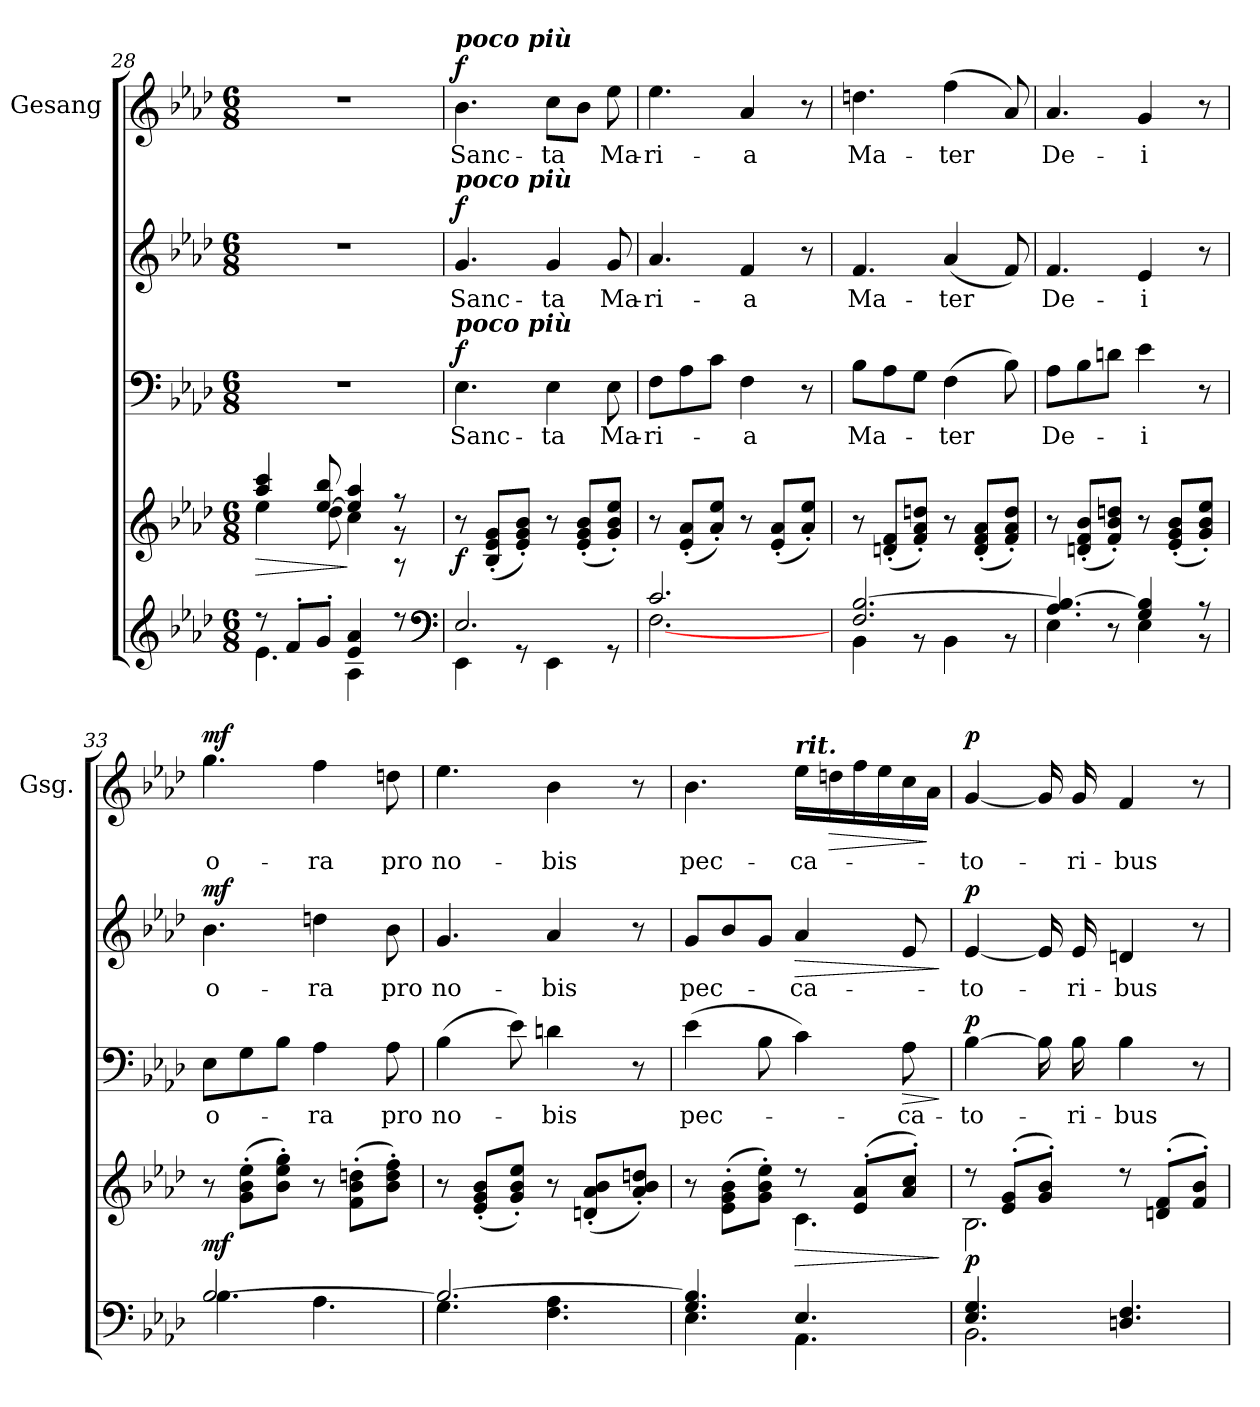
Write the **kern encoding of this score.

**kern	**kern	**dynam	**kern	**text	**dynam	**kern	**text	**dynam	**kern	**text	**dynam
*part4	*part4	*part4	*part3	*part3	*part3	*part2	*part2	*part2	*part1	*part1	*part1
*staff5	*staff4	*staff4/5	*staff3	*staff3	*staff3	*staff2	*staff2	*staff2	*staff1	*staff1	*staff1
*	*	*	*	*	*	*	*	*	*I"Gesang	*	*
*	*	*	*	*	*	*	*	*	*I'Gsg.	*	*
!!LO:LB:g=z
*clefG2	*clefG2	*	*clefF4	*	*	*clefG2	*	*	*clefG2	*	*
*k[b-e-a-d-]	*k[b-e-a-d-]	*	*k[b-e-a-d-]	*	*	*k[b-e-a-d-]	*	*	*k[b-e-a-d-]	*	*
*A-:	*A-:	*	*A-:	*	*	*A-:	*	*	*A-:	*	*
*M6/8	*M6/8	*	*M6/8	*	*	*M6/8	*	*	*M6/8	*	*
=28	=28	=28	=28	=28	=28	=28	=28	=28	=28	=28	=28
*^	*	*	*	*	*	*	*	*	*	*	*
!	!	!	!LO:HP:b	!	!	!	!	!	!	!	!	!
*	*	*^	*	*	*	*	*	*	*	*	*	*
8r	4.e-\	4aa-/ 4ccc/	4ee-\	>	2.r	.	.	2.r	.	.	2.r	.	.
8f'</L	.	.	.	.	.	.	.	.	.	.	.	.	.
8g'</J	.	[>8ee-/ 8bb-/	8dd-\	.	.	.	.	.	.	.	.	.	.
4e-/ 4a-/	4A-\	4ee-/] 4aa-/	4cc\	]	.	.	.	.	.	.	.	.	.
8r	8rggg	8r	8r	.	.	.	.	.	.	.	.	.	.
*	*	*v	*v	*	*	*	*	*	*	*	*	*	*
*clefF4	*	*	*	*	*	*	*	*	*	*	*	*
=29	=29	=29	=29	=29	=29	=29	=29	=29	=29	=29	=29	=29
*	*	*^	*	*	*	*	*	*	*	*	*	*
!	!	!	!	!	!	!	!	!	!	!	!LO:TX:a:Bi:t=poco più	!	!
!	!	!	!	!	!	!	!	!LO:TX:a:Bi:t=poco più	!	!	!	!	!
!	!	!	!	!	!LO:TX:a:Bi:t=poco più	!	!	!	!	!	!	!	!
!	!	!LO:TX:b:Bi:t=poco più	!	!	!	!	!	!	!	!	!	!	!
!	!	!	!	!LO:DY:b	!	!LO:LY:b	!LO:DY:a	!	!LO:LY:b	!LO:DY:a	!	!LO:LY:b	!LO:DY:a
*	*	*v	*v	*	*	*	*	*	*	*	*	*	*
2.E-/	4EE-\	8r	f	4.E-\	Sanc-	f	4.g/	Sanc-	f	4.b-\	Sanc-	f
.	.	(<8B-/'< 8e-/'< 8g/'<L	.	.	.	.	.	.	.	.	.	.
.	8rFF	8e-/'< 8g/'< 8b-/'<J)	.	.	.	.	.	.	.	.	.	.
!	!	!	!	!	!LO:LY:b	!	!	!LO:LY:b	!	!	!LO:LY:b	!
.	4EE-\	8r	.	4E-\	-ta	.	4g/	-ta	.	8cc\L	-ta	.
.	.	(<8e-/'< 8g/'< 8b-/'<L	.	.	.	.	.	.	.	8b-\J	.	.
!	!	!	!	!	!LO:LY:b	!	!	!LO:LY:b	!	!	!LO:LY:b	!
.	8rFF	8g/'< 8b-/'< 8ee-/'<J)	.	8E-\	Ma-	.	8g/	Ma-	.	8ee-\	Ma-	.
=30	=30	=30	=30	=30	=30	=30	=30	=30	=30	=30	=30	=30
!	!	!	!	!	!LO:LY:b	!	!	!LO:LY:b	!	!	!LO:LY:b	!
2.c/	[<2.F\	8r	.	8F\L	-ri-	.	4.a-/	-ri-	.	4.ee-\	-ri-	.
.	.	(<8e-/'< 8a-/'<L	.	8A-\	.	.	.	.	.	.	.	.
.	.	8a-/'< 8ee-/'<J)	.	8c\J	.	.	.	.	.	.	.	.
!	!	!	!	!	!LO:LY:b	!	!	!LO:LY:b	!	!	!LO:LY:b	!
.	.	8r	.	4F\	-a	.	4f/	-a	.	4a-/	-a	.
.	.	(<8e-/'< 8a-/'<L	.	.	.	.	.	.	.	.	.	.
.	.	8a-/'< 8ee-/'<J)	.	8r	.	.	8r	.	.	8r	.	.
=31	=31	=31	=31	=31	=31	=31	=31	=31	=31	=31	=31	=31
!	!	!	!	!	!LO:LY:b	!	!	!LO:LY:b	!	!	!LO:LY:b	!
2.F/ [>2.B-/	4BB-\	8r	.	8B-\L	Ma-	.	4.f/	Ma-	.	4.ddn\	Ma-	.
.	.	(<8dn/'< 8f/'<L	.	8A-\	.	.	.	.	.	.	.	.
.	8rBB	8f/'< 8a-/'< 8ddn/'<J)	.	8G\J	.	.	.	.	.	.	.	.
!	!	!	!	!	!LO:LY:b	!	!	!LO:LY:b	!	!	!LO:LY:b	!
.	4BB-\	8r	.	(>4F\	-ter	.	(<4a-/	-ter	.	(>4ff\	-ter	.
.	.	(<8d/'< 8f/'< 8a-/'<L	.	.	.	.	.	.	.	.	.	.
.	8rBB	8f/'< 8a-/'< 8dd/'<J)	.	8B-\)	.	.	8f/)	.	.	8a-/)	.	.
=32	=32	=32	=32	=32	=32	=32	=32	=32	=32	=32	=32	=32
!	!	!	!	!	!LO:LY:b	!	!	!LO:LY:b	!	!	!LO:LY:b	!
4.A-/ 4.B-/_	4E-\	8r	.	8A-\L	De-	.	4.f/	De-	.	4.a-/	De-	.
.	.	(<8dn/'< 8f/'< 8b-/'<L	.	8B-\	.	.	.	.	.	.	.	.
.	8rC	8f/'< 8b-/'< 8ddn/'<J)	.	8dn\J	.	.	.	.	.	.	.	.
!	!	!	!	!	!LO:LY:b	!	!	!LO:LY:b	!	!	!LO:LY:b	!
4G/ 4B-/]	4E-\	8r	.	4e-\	-i	.	4e-/	-i	.	4g/	-i	.
.	.	(<8e-/'< 8g/'< 8b-/'<L	.	.	.	.	.	.	.	.	.	.
8r	8r	8g/'< 8b-/'< 8ee-/'<J)	.	8r	.	.	8r	.	.	8r	.	.
=33	=33	=33	=33	=33	=33	=33	=33	=33	=33	=33	=33	=33
!	!	!	!LO:DY:b	!	!LO:LY:b	!	!	!LO:LY:b	!LO:DY:a	!	!LO:LY:b	!LO:DY:a
[>2.B-/	4.B-\	8r	mf	8E-\L	o-	.	4.b-\	o-	mf	4.gg\	o-	mf
.	.	(>8g\'> 8b-\'> 8ee-\'>L	.	8G\	.	.	.	.	.	.	.	.
.	.	8b-\'> 8ee-\'> 8gg\'>J)	.	8B-\J	.	.	.	.	.	.	.	.
!	!	!	!	!	!LO:LY:b	!	!	!LO:LY:b	!	!	!LO:LY:b	!
.	4.A-\	8r	.	4A-\	-ra	.	4ddn\	-ra	.	4ff\	-ra	.
.	.	(>8f\'> 8b-\'> 8ddn\'>L	.	.	.	.	.	.	.	.	.	.
!	!	!	!	!	!LO:LY:b	!	!	!LO:LY:b	!	!	!LO:LY:b	!
.	.	8b-\'> 8dd\'> 8ff\'>J)	.	8A-\	pro	.	8b-\	pro	.	8ddn\	pro	.
!!LO:LB:g=z
=34	=34	=34	=34	=34	=34	=34	=34	=34	=34	=34	=34	=34
!	!	!	!	!	!LO:LY:b	!	!	!LO:LY:b	!	!	!LO:LY:b	!
2.B-/_	4.G\	8r	.	(>4B-\	no-	.	4.g/	no-	.	4.ee-\	no-	.
.	.	(<8e-/'< 8g/'< 8b-/'<L	.	.	.	.	.	.	.	.	.	.
.	.	8g/'< 8b-/'< 8ee-/'<J)	.	8e-\)	.	.	.	.	.	.	.	.
!	!	!	!	!	!LO:LY:b	!	!	!LO:LY:b	!	!	!LO:LY:b	!
.	4.F\ 4.A-\	8r	.	4dn\	-bis	.	4a-/	-bis	.	4b-\	-bis	.
.	.	(<8dn/'< 8a-/'< 8b-/'<L	.	.	.	.	.	.	.	.	.	.
.	.	8a-/'< 8b-/'< 8ddn/'<J)	.	8r	.	.	8r	.	.	8r	.	.
=35	=35	=35	=35	=35	=35	=35	=35	=35	=35	=35	=35	=35
*	*	*^	*	*	*	*	*	*	*	*	*	*
!	!	!	!	!	!	!LO:LY:b	!	!	!LO:LY:b	!	!	!LO:LY:b	!
4.G/ 4.B-/]	4.E-\	8r	4.ryy	.	(>4e-\	pec-	.	8g/L	pec-	.	4.b-\	pec-	.
.	.	(>8e-\'> 8g\'> 8b-\'>L	.	.	.	.	.	8b-/	.	.	.	.	.
.	.	8g\'> 8b-\'> 8ee-\'>J)	.	.	8B-\	.	.	8g/J	.	.	.	.	.
!	!	!	!	!	!	!	!	!	!	!	!LO:TX:a:Bi:t=rit.	!	!
!	!	!	!	!LO:HP:b	!	!	!	!	!LO:LY:b	!LO:HP:b	!	!LO:LY:b	!
4.E-/	4.AA-\	8r	4.c\	>	4c\)	.	.	4a-/	-ca-	>	16ee-\LL	-ca-	.
!	!	!	!	!	!	!	!	!	!	!	!	!	!LO:HP:b
.	.	.	.	.	.	.	.	.	.	.	16ddn\	.	>
.	.	(<8e-/'< 8a-/'<L	.	.	.	.	.	.	.	.	16ff\	.	.
.	.	.	.	.	.	.	.	.	.	.	16ee-\	.	.
!	!	!	!	!	!	!LO:LY:b	!LO:HP:b	!	!	!	!	!	!
.	.	8a-/'< 8cc/'<J)	.	.	8A-\	-ca-	>	8e-/	.	.	16cc\	.	.
.	.	.	.	.	.	.	.	.	.	.	16a-\JJ	.	]
*v	*v	*	*	*	*	*	*	*	*	*	*	*	*
*	*v	*v	*	*	*	*	*	*	*	*	*	*
.	.	]	.	.	]	.	.	]	.	.	.
=36	=36	=36	=36	=36	=36	=36	=36	=36	=36	=36	=36
*^	*^	*	*	*	*	*	*	*	*	*	*
!	!	!	!	!LO:DY:b	!	!LO:LY:b	!LO:DY:a	!	!LO:LY:b	!LO:DY:a	!	!LO:LY:b	!LO:DY:a
4.E-/ 4.G/	2.BB-\	8r	2.B-\	p	[4B-\	-to-	p	[4e-/	-to-	p	[4g/	-to-	p
.	.	(<8e-/'< 8g/'<L	.	.	.	.	.	.	.	.	.	.	.
.	.	8g/'< 8b-/'<J)	.	.	16B-\]	.	.	16e-/]	.	.	16g/]	.	.
!	!	!	!	!	!	!LO:LY:b	!	!	!LO:LY:b	!	!	!LO:LY:b	!
.	.	.	.	.	16B-\	-ri-	.	16e-/	-ri-	.	16g/	-ri-	.
!	!	!	!	!	!	!LO:LY:b	!	!	!LO:LY:b	!	!	!LO:LY:b	!
4.Dn/ 4.F/	.	8r	.	.	4B-\	-bus	.	4dn/	-bus	.	4f/	-bus	.
.	.	(<8dn/'< 8f/'<L	.	.	.	.	.	.	.	.	.	.	.
.	.	8f/'< 8b-/'<J)	.	.	8r	.	.	8r	.	.	8r	.	.
*v	*v	*	*	*	*	*	*	*	*	*	*	*	*
*	*v	*v	*	*	*	*	*	*	*	*	*	*
=	=	=	=	=	=	=	=	=	=	=	=
*-	*-	*-	*-	*-	*-	*-	*-	*-	*-	*-	*-
